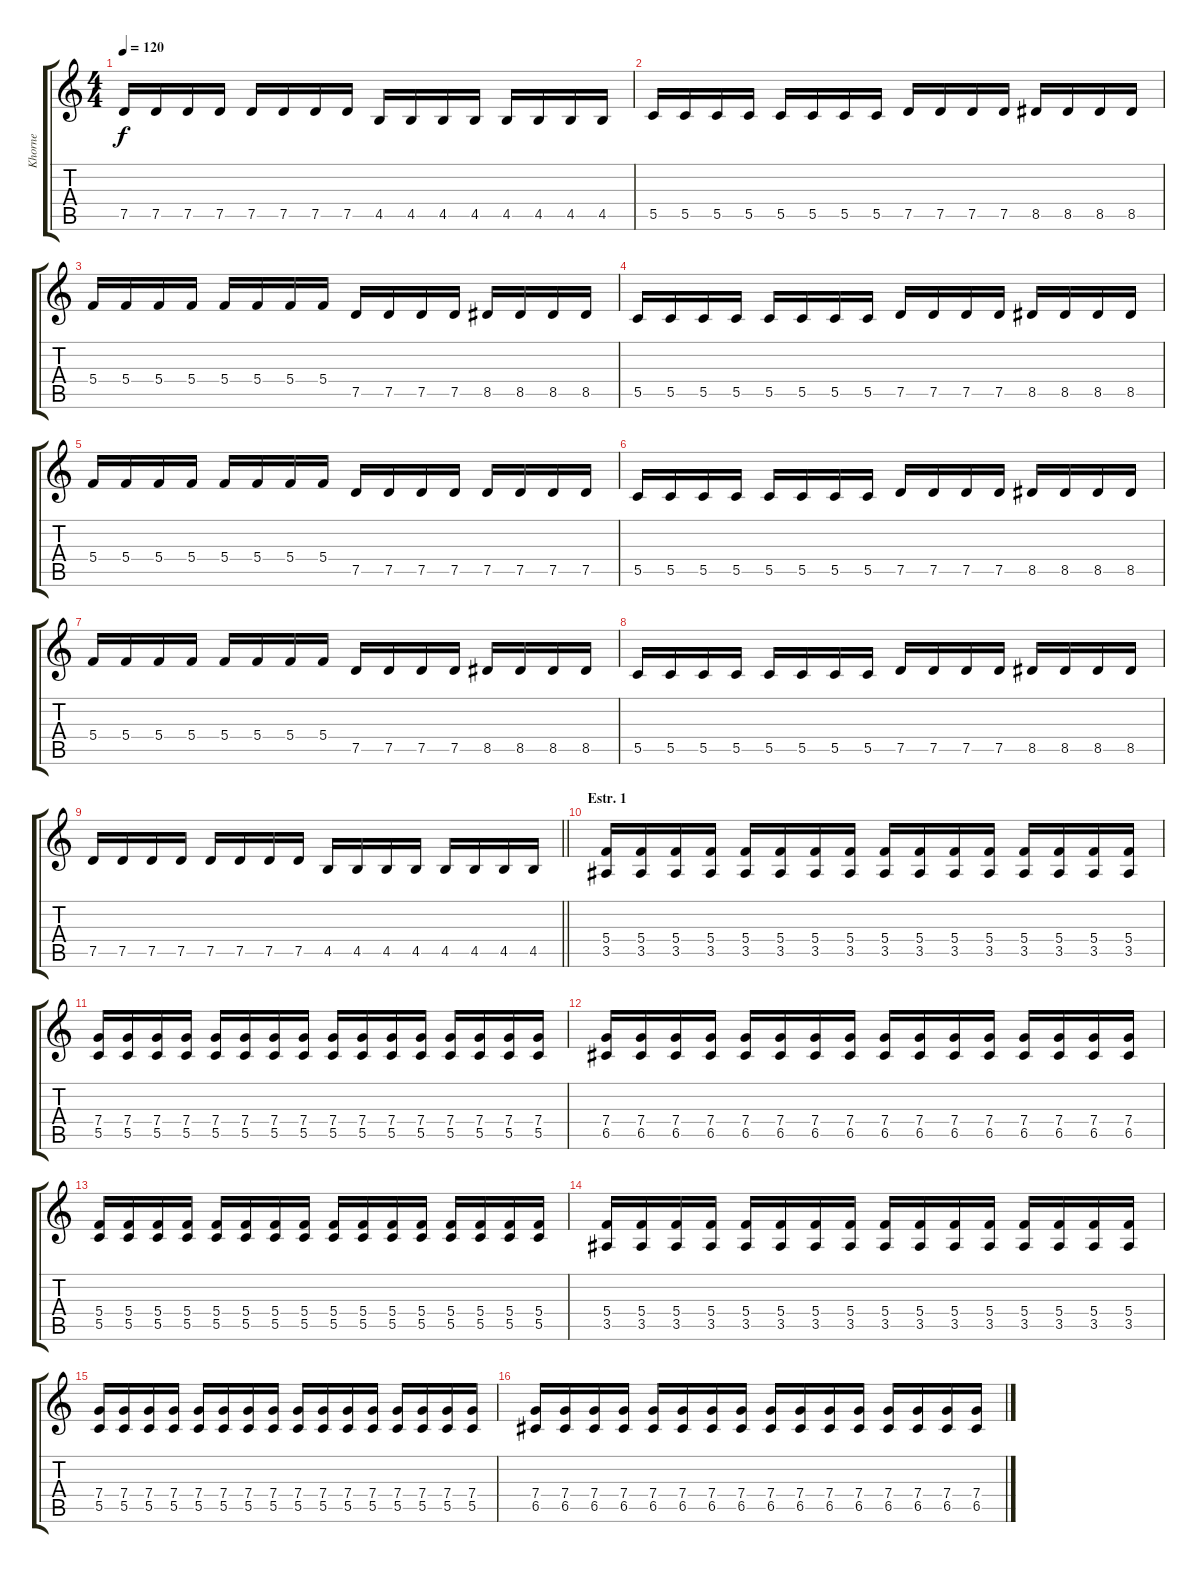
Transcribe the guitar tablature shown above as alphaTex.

\track ("Khorne" "Khorne") {instrument distortionguitar}
\staff {score tabs}
\tuning (D4 A3 F3 C3 G2 D2) {hide}
\ts (4 4)
\tempo 120
\clef g2
\ks c
7.5.16{dy f} 7.5.16 7.5.16 7.5.16 7.5.16 7.5.16 7.5.16 7.5.16 4.5.16 4.5.16 4.5.16 4.5.16 4.5.16 4.5.16 4.5.16 4.5.16 |
5.5.16 5.5.16 5.5.16 5.5.16 5.5.16 5.5.16 5.5.16 5.5.16 7.5.16 7.5.16 7.5.16 7.5.16 8.5.16 8.5.16 8.5.16 8.5.16 |
5.4.16 5.4.16 5.4.16 5.4.16 5.4.16 5.4.16 5.4.16 5.4.16 7.5.16 7.5.16 7.5.16 7.5.16 8.5.16 8.5.16 8.5.16 8.5.16 |
5.5.16 5.5.16 5.5.16 5.5.16 5.5.16 5.5.16 5.5.16 5.5.16 7.5.16 7.5.16 7.5.16 7.5.16 8.5.16 8.5.16 8.5.16 8.5.16 |
5.4.16 5.4.16 5.4.16 5.4.16 5.4.16 5.4.16 5.4.16 5.4.16 7.5.16 7.5.16 7.5.16 7.5.16 7.5.16 7.5.16 7.5.16 7.5.16 |
5.5.16 5.5.16 5.5.16 5.5.16 5.5.16 5.5.16 5.5.16 5.5.16 7.5.16 7.5.16 7.5.16 7.5.16 8.5.16 8.5.16 8.5.16 8.5.16 |
5.4.16 5.4.16 5.4.16 5.4.16 5.4.16 5.4.16 5.4.16 5.4.16 7.5.16 7.5.16 7.5.16 7.5.16 8.5.16 8.5.16 8.5.16 8.5.16 |
5.5.16 5.5.16 5.5.16 5.5.16 5.5.16 5.5.16 5.5.16 5.5.16 7.5.16 7.5.16 7.5.16 7.5.16 8.5.16 8.5.16 8.5.16 8.5.16 |
\barLineRight lightlight
7.5.16 7.5.16 7.5.16 7.5.16 7.5.16 7.5.16 7.5.16 7.5.16 4.5.16 4.5.16 4.5.16 4.5.16 4.5.16 4.5.16 4.5.16 4.5.16 |
\section ("" "Estr. 1")
(5.4 3.5).16 (5.4 3.5).16 (5.4 3.5).16 (5.4 3.5).16 (5.4 3.5).16 (5.4 3.5).16 (5.4 3.5).16 (5.4 3.5).16 (5.4 3.5).16 (5.4 3.5).16 (5.4 3.5).16 (5.4 3.5).16 (5.4 3.5).16 (5.4 3.5).16 (5.4 3.5).16 (5.4 3.5).16 |
(7.4 5.5).16 (7.4 5.5).16 (7.4 5.5).16 (7.4 5.5).16 (7.4 5.5).16 (7.4 5.5).16 (7.4 5.5).16 (7.4 5.5).16 (7.4 5.5).16 (7.4 5.5).16 (7.4 5.5).16 (7.4 5.5).16 (7.4 5.5).16 (7.4 5.5).16 (7.4 5.5).16 (7.4 5.5).16 |
(7.4 6.5).16 (7.4 6.5).16 (7.4 6.5).16 (7.4 6.5).16 (7.4 6.5).16 (7.4 6.5).16 (7.4 6.5).16 (7.4 6.5).16 (7.4 6.5).16 (7.4 6.5).16 (7.4 6.5).16 (7.4 6.5).16 (7.4 6.5).16 (7.4 6.5).16 (7.4 6.5).16 (7.4 6.5).16 |
(5.4 5.5).16 (5.4 5.5).16 (5.4 5.5).16 (5.4 5.5).16 (5.4 5.5).16 (5.4 5.5).16 (5.4 5.5).16 (5.4 5.5).16 (5.4 5.5).16 (5.4 5.5).16 (5.4 5.5).16 (5.4 5.5).16 (5.4 5.5).16 (5.4 5.5).16 (5.4 5.5).16 (5.4 5.5).16 |
(5.4 3.5).16 (5.4 3.5).16 (5.4 3.5).16 (5.4 3.5).16 (5.4 3.5).16 (5.4 3.5).16 (5.4 3.5).16 (5.4 3.5).16 (5.4 3.5).16 (5.4 3.5).16 (5.4 3.5).16 (5.4 3.5).16 (5.4 3.5).16 (5.4 3.5).16 (5.4 3.5).16 (5.4 3.5).16 |
(7.4 5.5).16 (7.4 5.5).16 (7.4 5.5).16 (7.4 5.5).16 (7.4 5.5).16 (7.4 5.5).16 (7.4 5.5).16 (7.4 5.5).16 (7.4 5.5).16 (7.4 5.5).16 (7.4 5.5).16 (7.4 5.5).16 (7.4 5.5).16 (7.4 5.5).16 (7.4 5.5).16 (7.4 5.5).16 |
(7.4 6.5).16 (7.4 6.5).16 (7.4 6.5).16 (7.4 6.5).16 (7.4 6.5).16 (7.4 6.5).16 (7.4 6.5).16 (7.4 6.5).16 (7.4 6.5).16 (7.4 6.5).16 (7.4 6.5).16 (7.4 6.5).16 (7.4 6.5).16 (7.4 6.5).16 (7.4 6.5).16 (7.4 6.5).16
